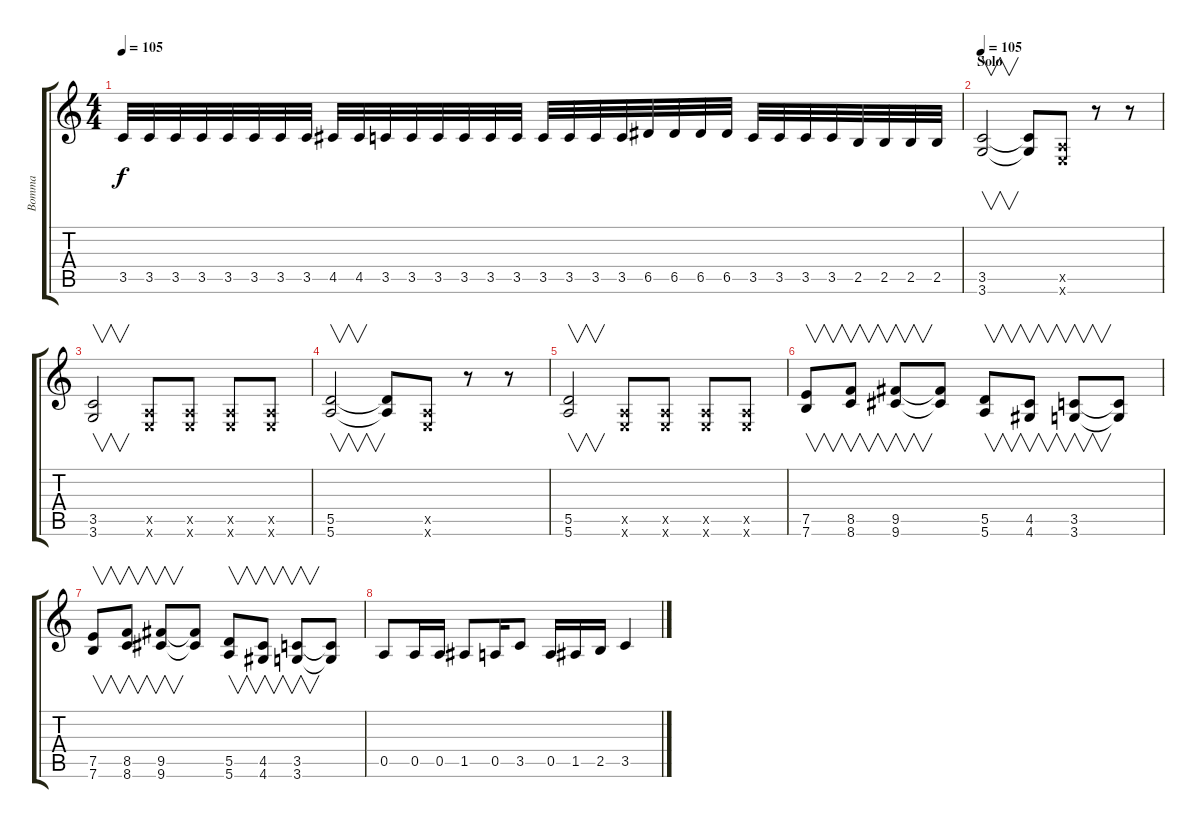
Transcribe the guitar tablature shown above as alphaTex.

\track ("Bomma" "Bomma") {instrument acousticguitarsteel}
\staff {score tabs}
\tuning (E4 B3 G3 D3 A2 E2) {hide}
\ts (4 4)
\tempo 105
\clef g2
\ks c
3.5.32{dy f} 3.5.32 3.5.32 3.5.32 3.5.32 3.5.32 3.5.32 3.5.32 4.5.32 4.5.32 3.5.32 3.5.32 3.5.32 3.5.32 3.5.32 3.5.32 3.5.32 3.5.32 3.5.32 3.5.32 6.5.32 6.5.32 6.5.32 6.5.32 3.5.32 3.5.32 3.5.32 3.5.32 2.5.32 2.5.32 2.5.32 2.5.32 |
\section ("" "Solo")
\tempo 105
(3.5 3.6).2{v instrument distortionguitar} (3.5{t} 3.6{t}).8 (0.5{x} 0.6{x}).8 r.8 r.8 |
(3.5 3.6).2{v} (0.5{x} 0.6{x}).8 (0.5{x} 0.6{x}).8 (0.5{x} 0.6{x}).8 (0.5{x} 0.6{x}).8 |
(5.5 5.6).2{v} (5.5{t} 5.6{t}).8 (0.5{x} 0.6{x}).8 r.8 r.8 |
(5.5 5.6).2{v} (0.5{x} 0.6{x}).8 (0.5{x} 0.6{x}).8 (0.5{x} 0.6{x}).8 (0.5{x} 0.6{x}).8 |
(7.5 7.6).8{v} (8.5 8.6).8{v} (9.5 9.6).8{v} (9.5{t} 9.6{t}).8 (5.5 5.6).8{v} (4.5 4.6).8{v} (3.5 3.6).8{v} (3.5{t} 3.6{t}).8 |
(7.5 7.6).8{v} (8.5 8.6).8{v} (9.5 9.6).8{v} (9.5{t} 9.6{t}).8 (5.5 5.6).8{v} (4.5 4.6).8{v} (3.5 3.6).8{v} (3.5{t} 3.6{t}).8 |
0.5.8 0.5.16 0.5.16 1.5.8 0.5.16 3.5.8 0.5.16 1.5.16 2.5.16 3.5.4
